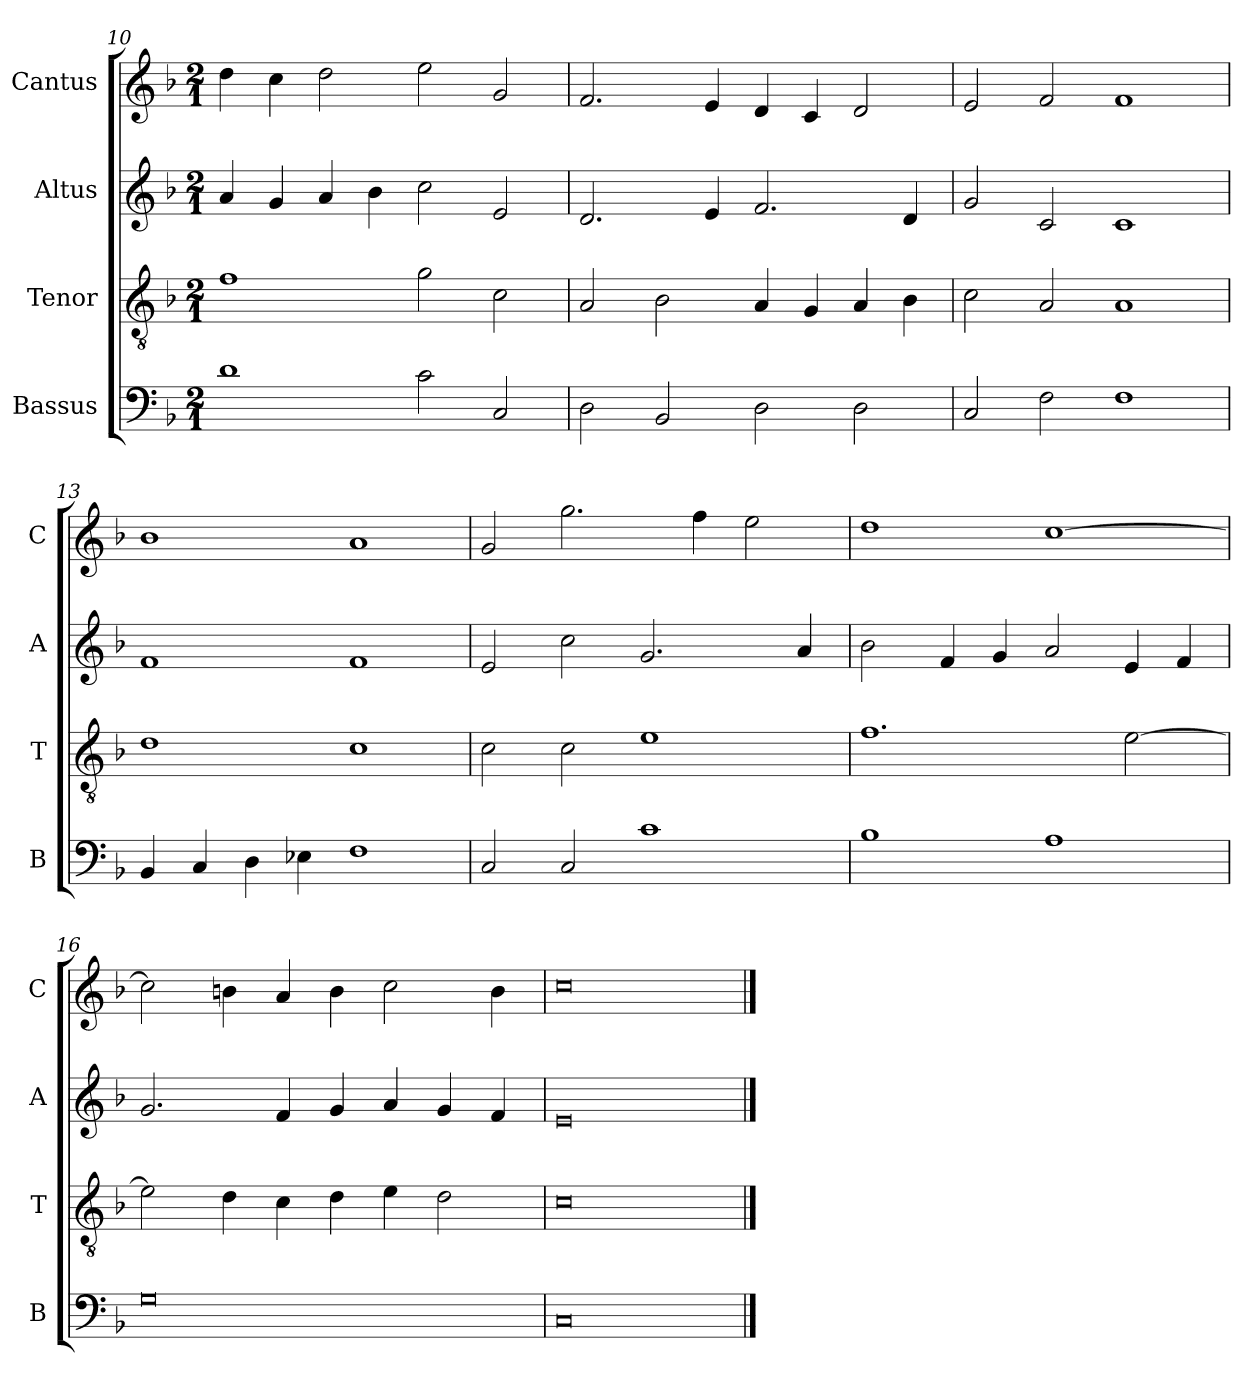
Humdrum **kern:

**kern	**kern	**kern	**kern
*part4	*part3	*part2	*part1
*staff4	*staff3	*staff2	*staff1
*I"Bassus	*I"Tenor	*I"Altus	*I"Cantus
*I'B	*I'T	*I'A	*I'C
*clefF4	*clefGv2	*clefG2	*clefG2
*k[b-]	*k[b-]	*k[b-]	*k[b-]
*M2/1	*M2/1	*M2/1	*M2/1
=10	=10	=10	=10
1d	1f	4a	4dd
.	.	4g	4cc
.	.	4a	2dd
.	.	4b-	.
2c	2g	2cc	2ee
2C	2c	2e	2g
=11	=11	=11	=11
2D	2A	2.d	2.f
2BB-	2B-	.	.
.	.	4e	4e
2D	4A	2.f	4d
.	4G	.	4c
2D	4A	.	2d
.	4B-	4d	.
=12	=12	=12	=12
2C	2c	2g	2e
2F	2A	2c	2f
1F	1A	1c	1f
=13	=13	=13	=13
4BB-	1d	1f	1b-
4C	.	.	.
4D	.	.	.
4E-X	.	.	.
1F	1c	1f	1a
=14	=14	=14	=14
2C	2c	2e	2g
2C	2c	2cc	2.gg
1c	1e	2.g	.
.	.	.	4ff
.	.	.	2ee
.	.	4a	.
=15	=15	=15	=15
1B-	1.f	2b-	1dd
.	.	4f	.
.	.	4g	.
1A	.	2a	[1cc
.	[2e	4e	.
.	.	4f	.
=16	=16	=16	=16
0G	2e]	2.g	2cc]
.	4d	.	4bn
.	4c	4f	4a
.	4d	4g	4b
.	4e	4a	2cc
.	2d	4g	.
.	.	4f	4b
=17	=17	=17	=17
0C	0c	0e	0cc
==	==	==	==
*-	*-	*-	*-
